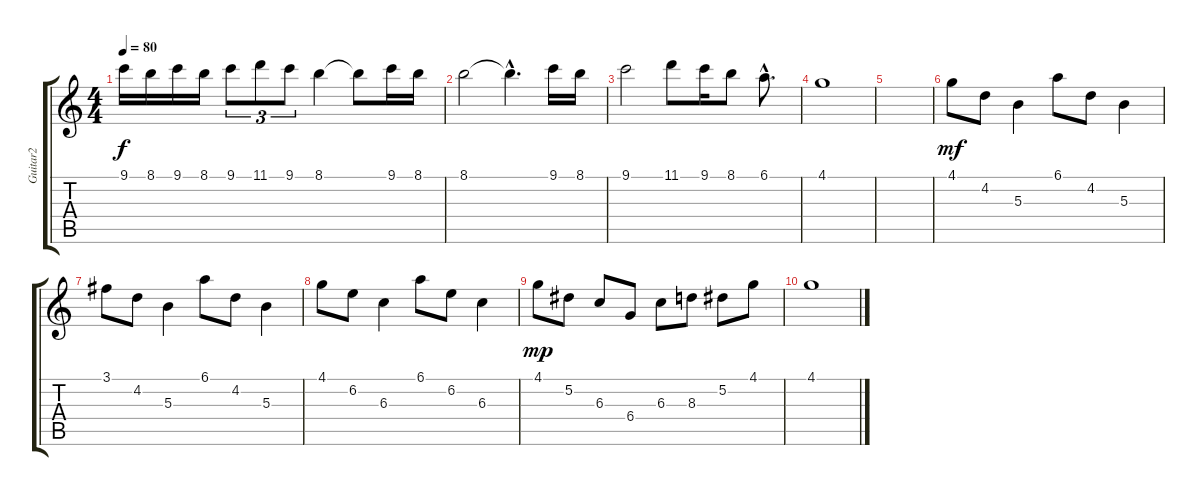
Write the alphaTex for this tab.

\track ("Guitar2" "Guitar2") {instrument acousticguitarnylon}
\staff {score tabs}
\tuning (Eb4 Bb3 Gb3 Db3 Ab2 Eb2) {hide}
\ts (4 4)
\tempo 80
\clef g2
\ks c
9.1.16{dy f} 8.1.16 9.1.16 8.1.16 9.1.8{tu (3 2)} 11.1.8{tu (3 2)} 9.1.8{tu (3 2)} 8.1.4 8.1{t}.8 9.1.16 8.1.16 |
8.1.2 8.1{hac t}.4{d} 9.1.16 8.1.16 |
9.1.2 11.1.8 9.1.16 8.1.8 6.1{hac}.8{d} |
4.1.1 |
|
4.1.8{dy mf} 4.2.8 5.3.4 6.1.8 4.2.8 5.3.4 |
3.1.8 4.2.8 5.3.4 6.1.8 4.2.8 5.3.4 |
4.1.8 6.2.8 6.3.4 6.1.8 6.2.8 6.3.4 |
4.1.8{dy mp} 5.2.8 6.3.8 6.4.8 6.3.8 8.3.8 5.2.8 4.1.8 |
4.1.1
